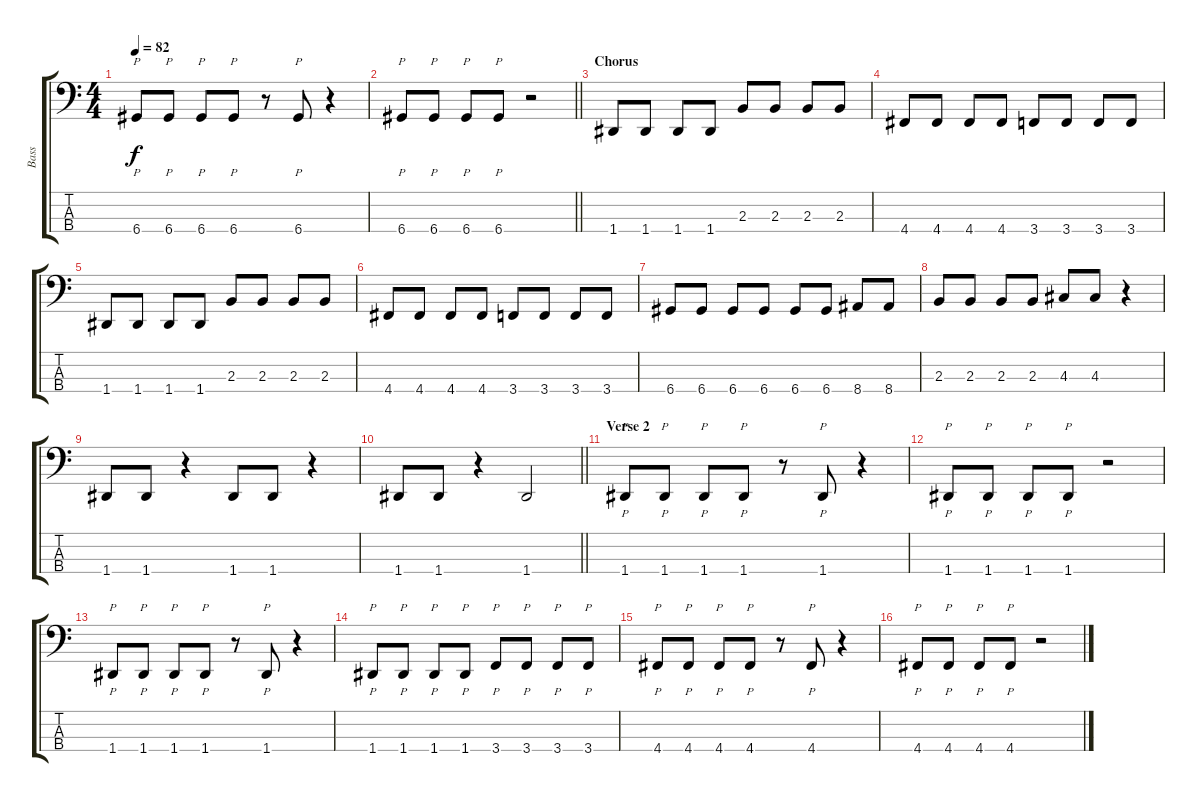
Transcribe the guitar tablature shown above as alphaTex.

\track ("Bass" "Bass") {instrument electricbassfinger}
\staff {score tabs}
\tuning (G2 D2 A1 D1) {hide}
\ts (4 4)
\tempo 82
\clef f4
\ks c
6.4.8{p dy f} 6.4.8{p} 6.4.8{p} 6.4.8{p} r.8 6.4.8{p} r.4 |
\barLineRight lightlight
6.4.8{p} 6.4.8{p} 6.4.8{p} 6.4.8{p} r.2 |
\section ("" "Chorus")
1.4.8 1.4.8 1.4.8 1.4.8 2.3.8 2.3.8 2.3.8 2.3.8 |
4.4.8 4.4.8 4.4.8 4.4.8 3.4.8 3.4.8 3.4.8 3.4.8 |
1.4.8 1.4.8 1.4.8 1.4.8 2.3.8 2.3.8 2.3.8 2.3.8 |
4.4.8 4.4.8 4.4.8 4.4.8 3.4.8 3.4.8 3.4.8 3.4.8 |
6.4.8 6.4.8 6.4.8 6.4.8 6.4.8 6.4.8 8.4.8 8.4.8 |
2.3.8 2.3.8 2.3.8 2.3.8 4.3.8 4.3.8 r.4 |
1.4.8 1.4.8 r.4 1.4.8 1.4.8 r.4 |
\barLineRight lightlight
1.4.8 1.4.8 r.4 1.4.2 |
\section ("" "Verse 2")
1.4.8{p} 1.4.8{p} 1.4.8{p} 1.4.8{p} r.8 1.4.8{p} r.4 |
1.4.8{p} 1.4.8{p} 1.4.8{p} 1.4.8{p} r.2 |
1.4.8{p} 1.4.8{p} 1.4.8{p} 1.4.8{p} r.8 1.4.8{p} r.4 |
1.4.8{p} 1.4.8{p} 1.4.8{p} 1.4.8{p} 3.4.8{p} 3.4.8{p} 3.4.8{p} 3.4.8{p} |
4.4.8{p} 4.4.8{p} 4.4.8{p} 4.4.8{p} r.8 4.4.8{p} r.4 |
4.4.8{p} 4.4.8{p} 4.4.8{p} 4.4.8{p} r.2
